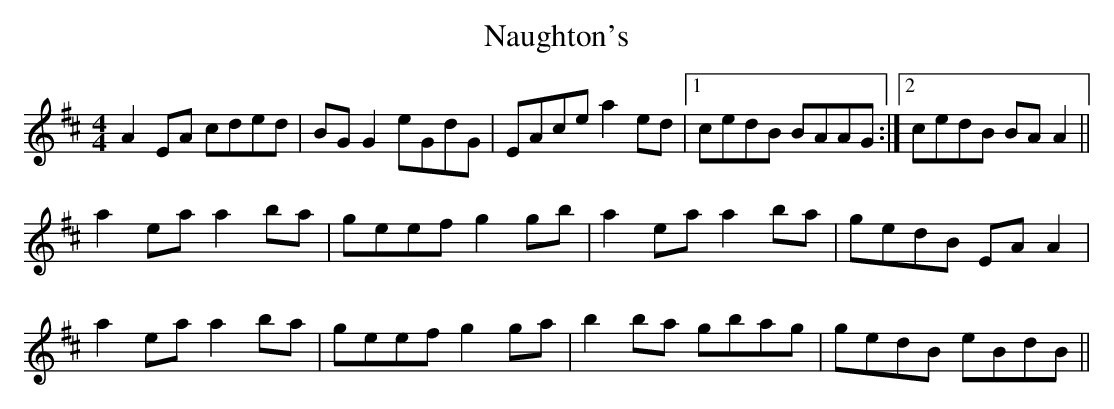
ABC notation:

X:1
T: Naughton's
M: 4/4
L: 1/8
K: Amix
A2 EA cded|BG G2 eGdG|EAce a2 ed|1 cedB BAAG:|2 cedB BA A2||
a2 ea a2 ba|geef g2 gb|a2 ea a2 ba|gedB EA A2|
a2 ea a2 ba|geef g2 ga|b2 ba gbag|gedB eBdB||
